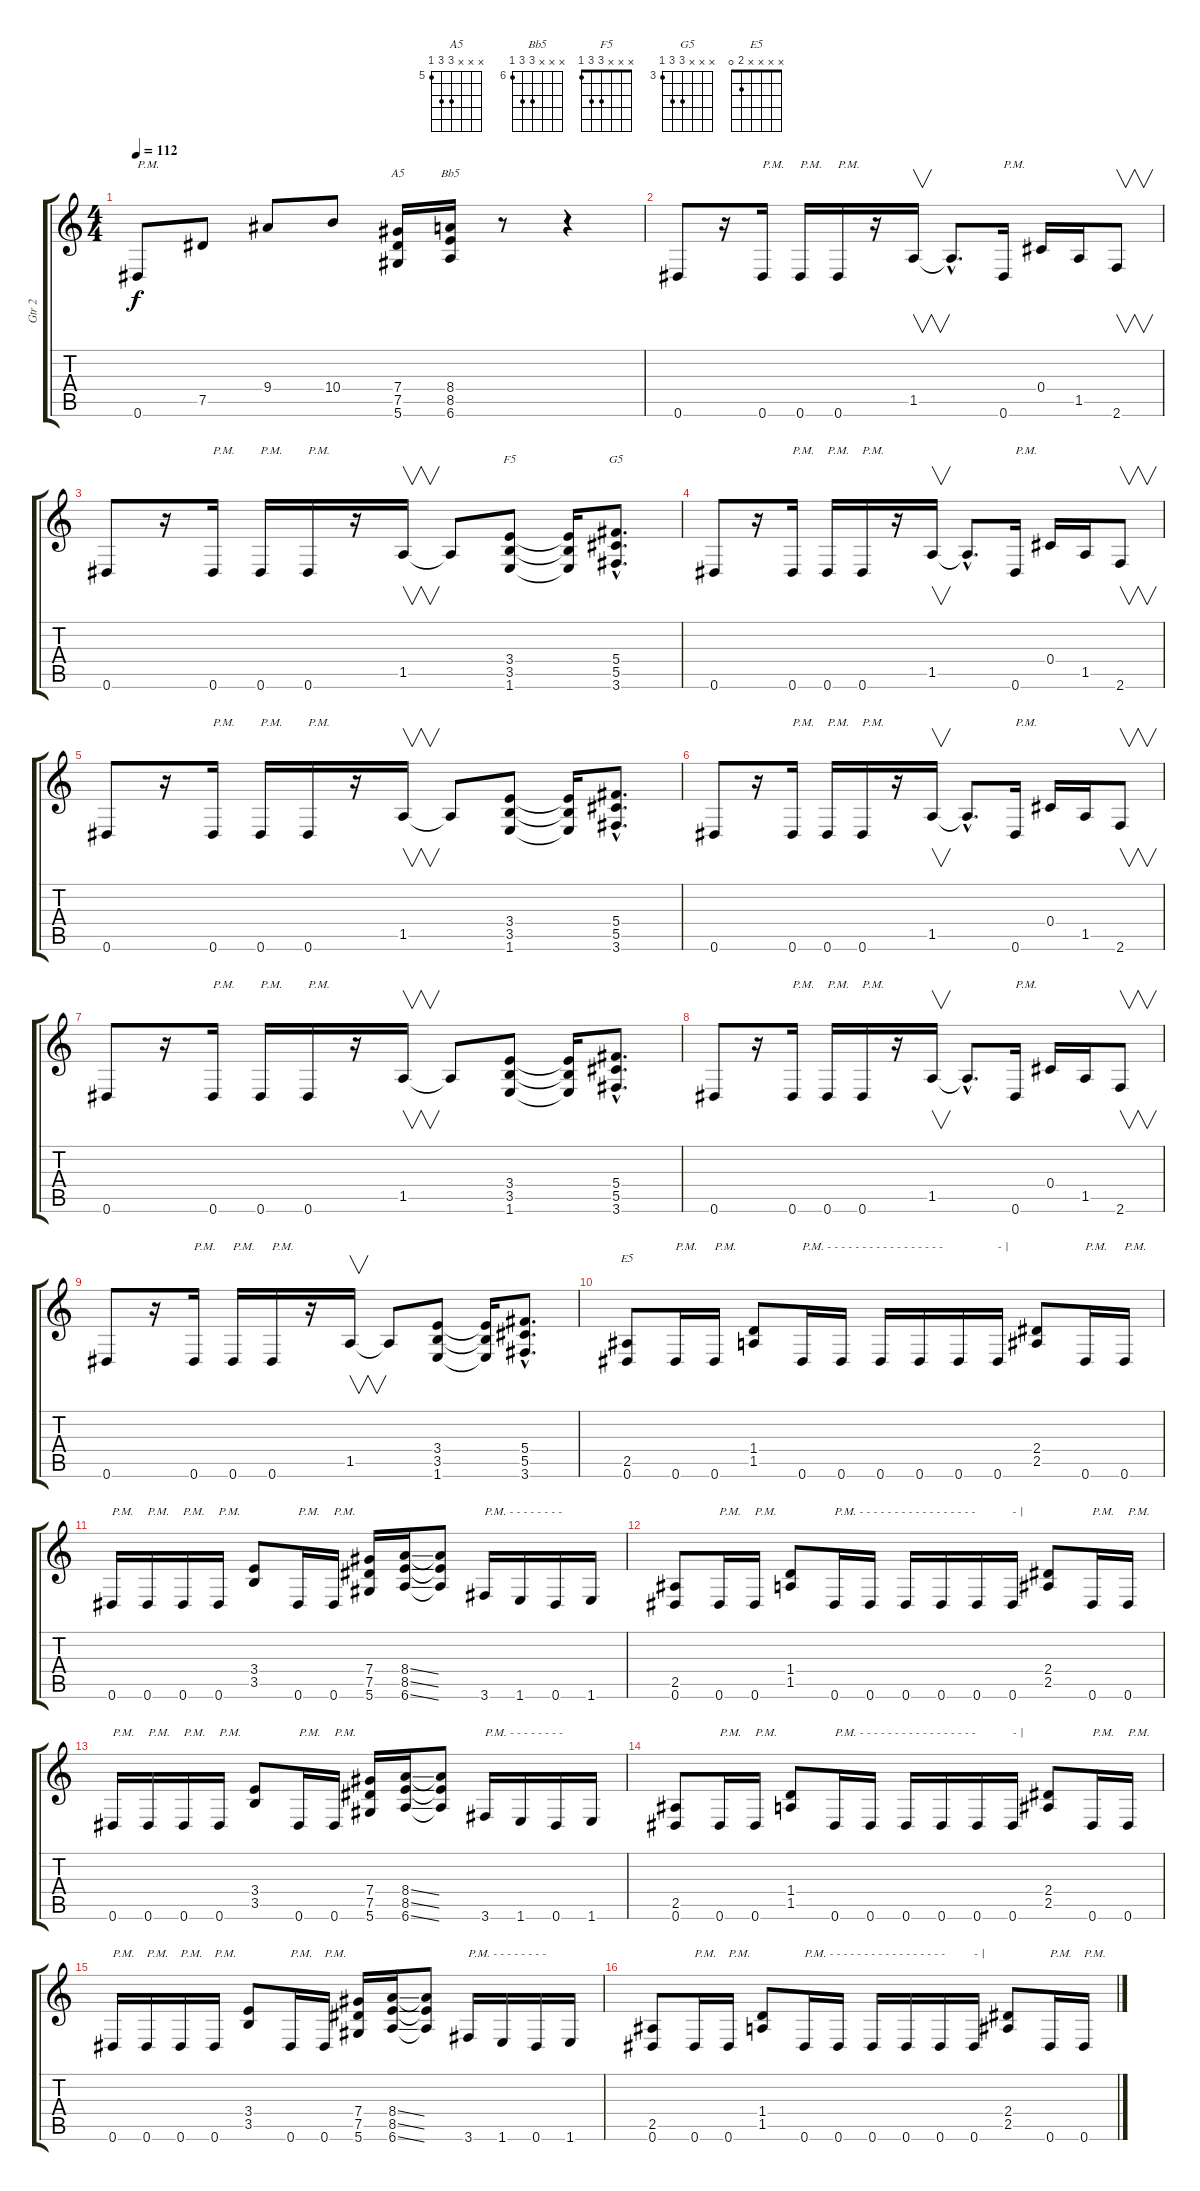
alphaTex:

\track ("Gtr 2" "Gtr 2") {instrument distortionguitar}
\staff {score tabs}
\tuning (Eb4 Bb3 Gb3 Db3 Ab2 Eb2) {hide}
\chord ("A5" x x x 7 7 5) {firstfret 5}
\chord ("Bb5" x x x 8 8 6) {firstfret 6}
\chord ("F5" x x x 3 3 1)
\chord ("G5" x x x 5 5 3) {firstfret 3}
\chord ("E5" x x x x 2 0)
\ts (4 4)
\tempo 112
\clef g2
\ks c
0.6.8{txt "P.M." dy f} 7.5.8 9.4.8 10.4.8 (7.4 7.5 5.6).16{ch "A5"} (8.4 8.5 6.6).16{ch "Bb5"} r.8 r.4 |
0.6.8 r.16 0.6.16{txt "P.M."} 0.6.16{txt "P.M."} 0.6.16{txt "P.M."} r.16 1.5.16{v} 1.5{hac t}.8{d} 0.6.16{txt "P.M."} 0.4.16 1.5.16 2.6.8{v} |
0.6.8 r.16 0.6.16{txt "P.M."} 0.6.16{txt "P.M."} 0.6.16{txt "P.M."} r.16 1.5.16{v} 1.5{t}.8 (3.4 3.5 1.6).8{ch "F5"} (3.4{t} 3.5{t} 1.6{t}).16 (5.4{hac} 5.5{hac} 3.6{hac}).8{d ch "G5"} |
0.6.8 r.16 0.6.16{txt "P.M."} 0.6.16{txt "P.M."} 0.6.16{txt "P.M."} r.16 1.5.16{v} 1.5{hac t}.8{d} 0.6.16{txt "P.M."} 0.4.16 1.5.16 2.6.8{v} |
0.6.8 r.16 0.6.16{txt "P.M."} 0.6.16{txt "P.M."} 0.6.16{txt "P.M."} r.16 1.5.16{v} 1.5{t}.8 (3.4 3.5 1.6).8 (3.4{t} 3.5{t} 1.6{t}).16 (5.4{hac} 5.5{hac} 3.6{hac}).8{d} |
0.6.8 r.16 0.6.16{txt "P.M."} 0.6.16{txt "P.M."} 0.6.16{txt "P.M."} r.16 1.5.16{v} 1.5{hac t}.8{d} 0.6.16{txt "P.M."} 0.4.16 1.5.16 2.6.8{v} |
0.6.8 r.16 0.6.16{txt "P.M."} 0.6.16{txt "P.M."} 0.6.16{txt "P.M."} r.16 1.5.16{v} 1.5{t}.8 (3.4 3.5 1.6).8 (3.4{t} 3.5{t} 1.6{t}).16 (5.4{hac} 5.5{hac} 3.6{hac}).8{d} |
0.6.8 r.16 0.6.16{txt "P.M."} 0.6.16{txt "P.M."} 0.6.16{txt "P.M."} r.16 1.5.16{v} 1.5{hac t}.8{d} 0.6.16{txt "P.M."} 0.4.16 1.5.16 2.6.8{v} |
0.6.8 r.16 0.6.16{txt "P.M."} 0.6.16{txt "P.M."} 0.6.16{txt "P.M."} r.16 1.5.16{v} 1.5{t}.8 (3.4 3.5 1.6).8 (3.4{t} 3.5{t} 1.6{t}).16 (5.4{hac} 5.5{hac} 3.6{hac}).8{d} |
(2.5 0.6).8{ch "E5"} 0.6.16{txt "P.M."} 0.6.16{txt "P.M."} (1.4 1.5).8 0.6.16{txt "P.M. - - - - - - - - - - - - - - - - - "} 0.6.16 0.6.16 0.6.16 0.6.16 0.6.16{txt "- |"} (2.4 2.5).8 0.6.16{txt "P.M."} 0.6.16{txt "P.M."} |
0.6.16{txt "P.M."} 0.6.16{txt "P.M."} 0.6.16{txt "P.M."} 0.6.16{txt "P.M."} (3.4 3.5).8 0.6.16{txt "P.M."} 0.6.16{txt "P.M."} (7.4 7.5 5.6).16 (8.4{ss} 8.5{ss} 6.6{ss}).16 (8.4{t} 8.5{t} 6.6{t}).8 3.6.16{txt "P.M. - - - - - - - -"} 1.6.16 0.6.16 1.6.16 |
(2.5 0.6).8 0.6.16{txt "P.M."} 0.6.16{txt "P.M."} (1.4 1.5).8 0.6.16{txt "P.M. - - - - - - - - - - - - - - - - - "} 0.6.16 0.6.16 0.6.16 0.6.16 0.6.16{txt "- |"} (2.4 2.5).8 0.6.16{txt "P.M."} 0.6.16{txt "P.M."} |
0.6.16{txt "P.M."} 0.6.16{txt "P.M."} 0.6.16{txt "P.M."} 0.6.16{txt "P.M."} (3.4 3.5).8 0.6.16{txt "P.M."} 0.6.16{txt "P.M."} (7.4 7.5 5.6).16 (8.4{ss} 8.5{ss} 6.6{ss}).16 (8.4{t} 8.5{t} 6.6{t}).8 3.6.16{txt "P.M. - - - - - - - -"} 1.6.16 0.6.16 1.6.16 |
(2.5 0.6).8 0.6.16{txt "P.M."} 0.6.16{txt "P.M."} (1.4 1.5).8 0.6.16{txt "P.M. - - - - - - - - - - - - - - - - - "} 0.6.16 0.6.16 0.6.16 0.6.16 0.6.16{txt "- |"} (2.4 2.5).8 0.6.16{txt "P.M."} 0.6.16{txt "P.M."} |
0.6.16{txt "P.M."} 0.6.16{txt "P.M."} 0.6.16{txt "P.M."} 0.6.16{txt "P.M."} (3.4 3.5).8 0.6.16{txt "P.M."} 0.6.16{txt "P.M."} (7.4 7.5 5.6).16 (8.4{ss} 8.5{ss} 6.6{ss}).16 (8.4{t} 8.5{t} 6.6{t}).8 3.6.16{txt "P.M. - - - - - - - -"} 1.6.16 0.6.16 1.6.16 |
(2.5 0.6).8 0.6.16{txt "P.M."} 0.6.16{txt "P.M."} (1.4 1.5).8 0.6.16{txt "P.M. - - - - - - - - - - - - - - - - - "} 0.6.16 0.6.16 0.6.16 0.6.16 0.6.16{txt "- |"} (2.4 2.5).8 0.6.16{txt "P.M."} 0.6.16{txt "P.M."}
